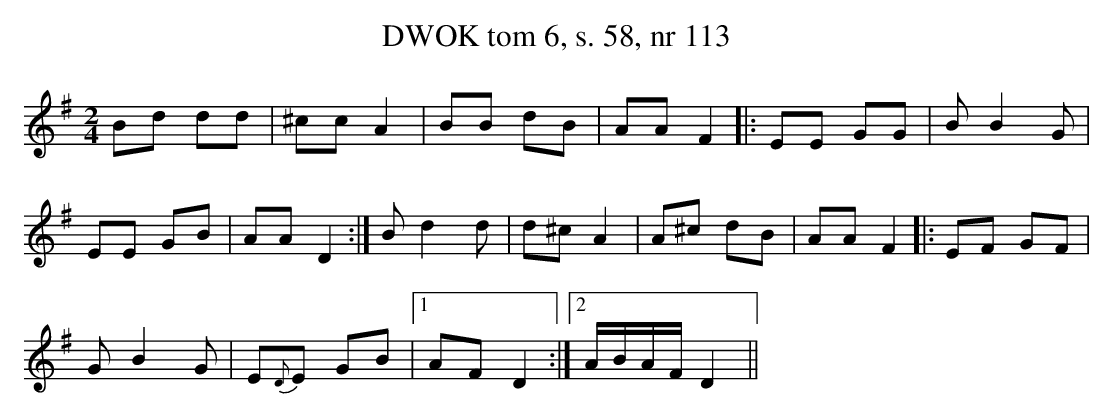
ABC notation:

X:1
T:DWOK tom 6, s. 58, nr 113
L:1/16
M:2/4
K:G
B2d2 d2d2|^c2c2 A4|B2B2 d2B2|A2A2 F4|:E2E2 G2G2|B2B4G2|
E2E2 G2B2|A2A2 D4:|B2d4d2|d2^c2 A4|A2^c2 d2B2|A2A2 F4|:E2F2 G2F2|
G2B4G2|E2{D}E2 G2B2| [1A2F2 D4:| [2ABAF D4||
